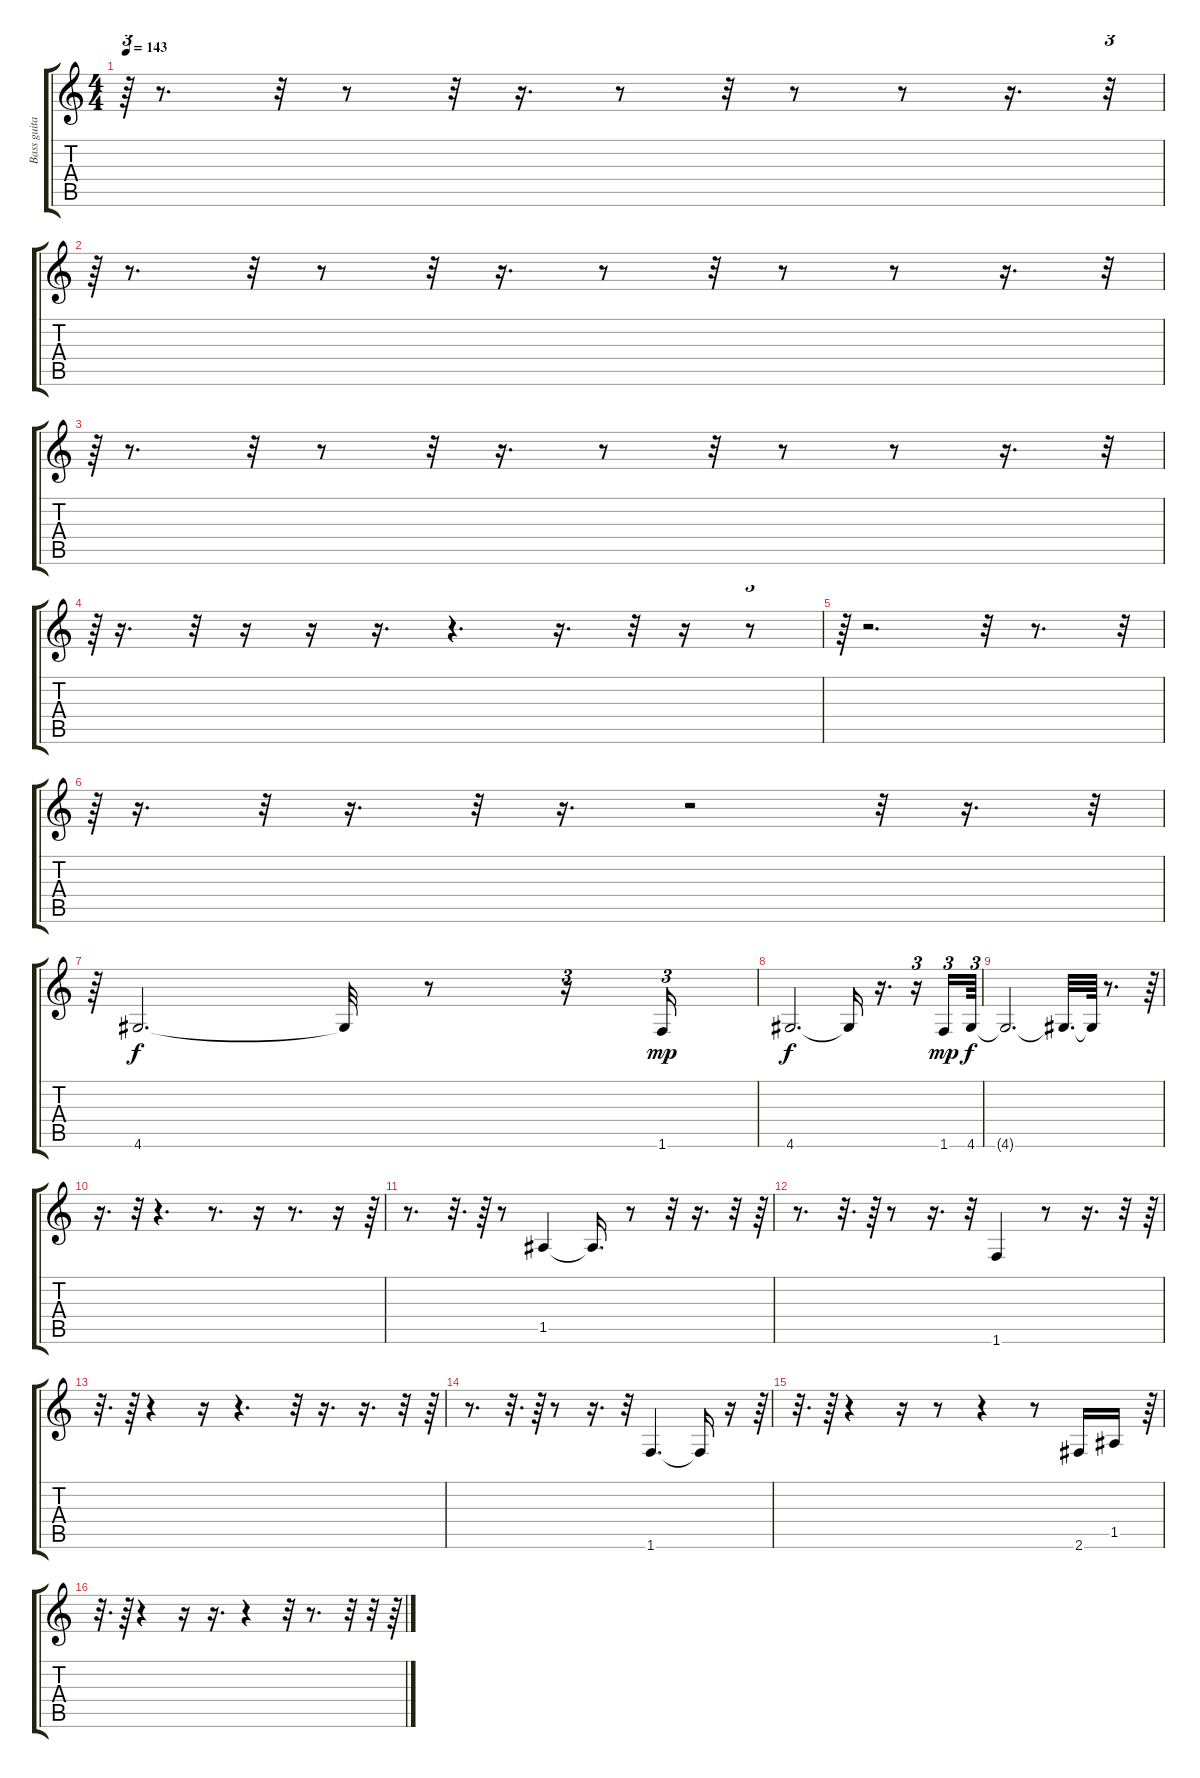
\track ("Bass guitar" "Bass guita") {instrument electricbassfinger}
\staff {score tabs}
\tuning (E4 B3 G3 D3 A2 E2) {hide}
\ts (4 4)
\tempo 143
\clef g2
\ks c
r.64{tu (3 2) dy f} r.8{d} r.32 r.8 r.32 r.16{d} r.8 r.32 r.8 r.8 r.16{d} r.32{tu (3 2)} |
r.64{tu (3 2)} r.8{d} r.32 r.8 r.32 r.16{d} r.8 r.32 r.8 r.8 r.16{d} r.32{tu (3 2)} |
r.64{tu (3 2)} r.8{d} r.32 r.8 r.32 r.16{d} r.8 r.32 r.8 r.8 r.16{d} r.32{tu (3 2)} |
r.64{tu (3 2)} r.16{d} r.32 r.16 r.16 r.16{d} r.4{d} r.16{d} r.32 r.16 r.8{tu (3 2)} |
r.64{tu (3 2)} r.2{d} r.32 r.8{d} r.32{tu (3 2)} |
r.64{tu (3 2)} r.16{d} r.32 r.16{d} r.32 r.16{d} r.2 r.32 r.16{d} r.32{tu (3 2)} |
r.64{tu (3 2)} 4.6.2{d} 4.6{t}.32 r.8 r.16{tu (3 2)} 1.6.16{tu (3 2) dy mp} |
4.6.2{d dy f} 4.6{t}.16 r.16{d} r.16{tu (3 2)} 1.6.16{tu (3 2) dy mp} 4.6.64{tu (3 2) dy f} |
4.6{t}.2{d} 4.6{t}.32{d} 4.6{t}.64 r.8{d} r.64{tu (3 2)} |
r.16{d} r.32{tu (3 2)} r.4{d} r.8{d} r.16 r.8{d} r.16 r.64{tu (3 2)} |
r.8{d} r.32{d} r.64 r.8 1.5.4 1.5{t}.16{d} r.8 r.32 r.16{d} r.32 r.64{tu (3 2)} |
r.8{d} r.32{d} r.64 r.8 r.16{d} r.32 1.6.4 r.8 r.16{d} r.32 r.64{tu (3 2)} |
r.32{d} r.64 r.4 r.16 r.4{d} r.32 r.16{d} r.16{d} r.32 r.64{tu (3 2)} |
r.8{d} r.32{d} r.64 r.8 r.16{d} r.32 1.6.4{d} 1.6{t}.16 r.16 r.64{tu (3 2)} |
r.32{d} r.64 r.4 r.16 r.8 r.4 r.8 2.6.16 1.5.16 r.64{tu (3 2)} |
r.32{d} r.64 r.4 r.16 r.16{d} r.4 r.32 r.8{d} r.32 r.32 r.64{tu (3 2)}
